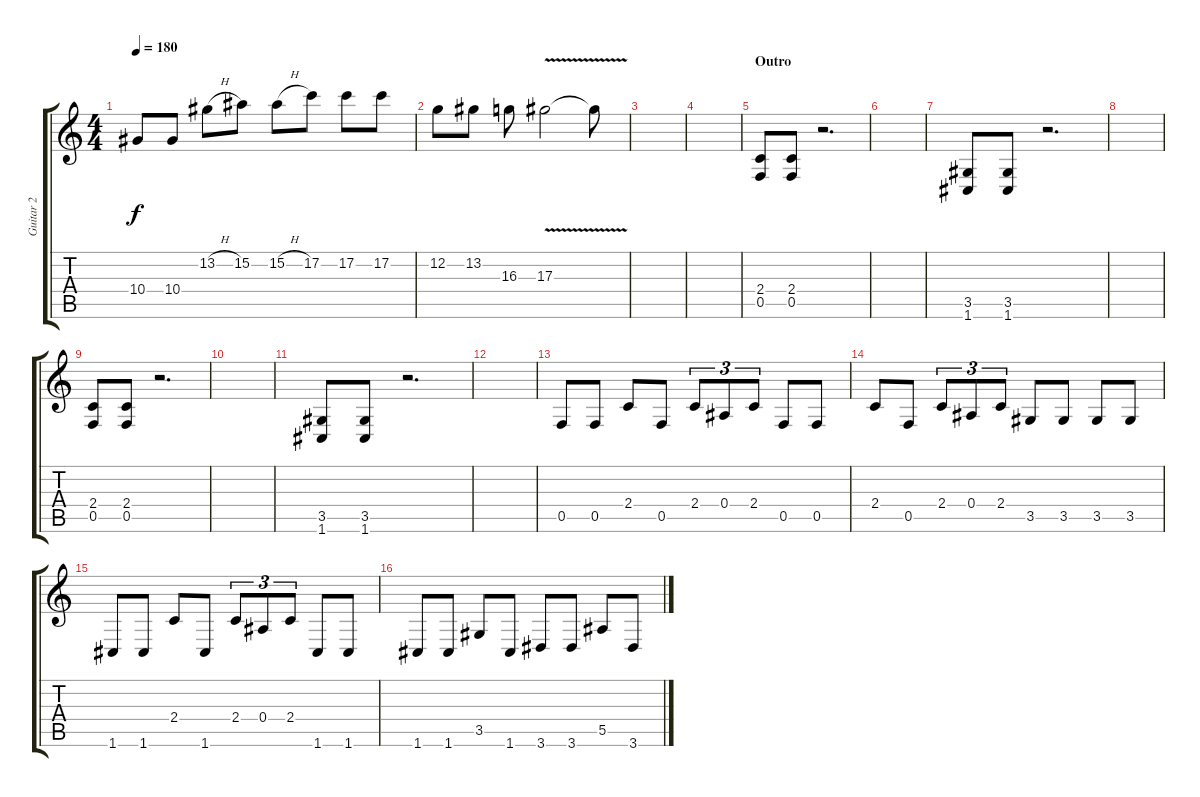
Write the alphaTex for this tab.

\track ("Guitar 2" "Guitar 2") {instrument distortionguitar}
\staff {score tabs}
\tuning (C4 G3 Eb3 Bb2 F2 C2) {hide}
\ts (4 4)
\tempo 180
\clef g2
\ks c
10.4.8{dy f} 10.4.8 13.2{h}.8 15.2.8 15.2{h}.8 17.2.8 17.2.8 17.2.8 |
12.2.8 13.2.8 16.3.8 17.3{v}.2 17.3{t}.8 |
|
|
\section ("" "Outro")
(2.4 0.5).8 (2.4 0.5).8 r.2{d} |
|
(3.5 1.6).8 (3.5 1.6).8 r.2{d} |
|
(2.4 0.5).8 (2.4 0.5).8 r.2{d} |
|
(3.5 1.6).8 (3.5 1.6).8 r.2{d} |
|
0.5.8 0.5.8 2.4.8 0.5.8 2.4.8{tu (3 2)} 0.4.8{tu (3 2)} 2.4.8{tu (3 2)} 0.5.8 0.5.8 |
2.4.8 0.5.8 2.4.8{tu (3 2)} 0.4.8{tu (3 2)} 2.4.8{tu (3 2)} 3.5.8 3.5.8 3.5.8 3.5.8 |
1.6.8 1.6.8 2.4.8 1.6.8 2.4.8{tu (3 2)} 0.4.8{tu (3 2)} 2.4.8{tu (3 2)} 1.6.8 1.6.8 |
1.6.8 1.6.8 3.5.8 1.6.8 3.6.8 3.6.8 5.5.8 3.6.8
